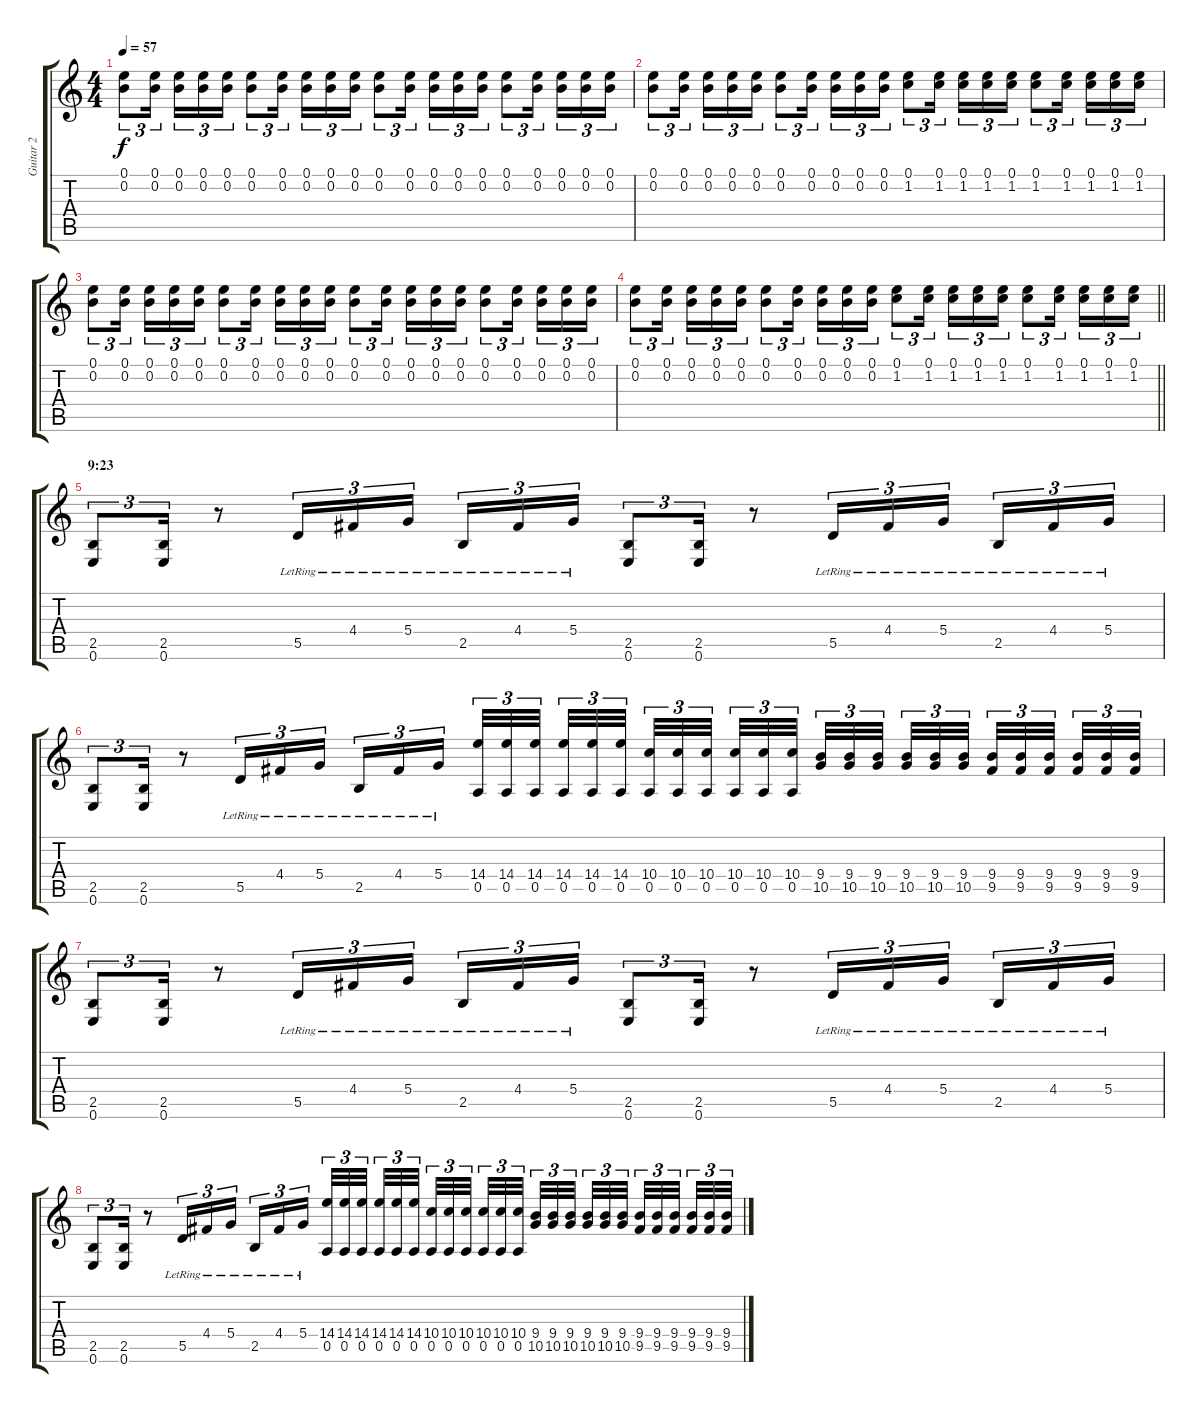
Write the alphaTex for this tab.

\track ("Guitar 2" "Guitar 2") {instrument acousticguitarsteel}
\staff {score tabs}
\tuning (E4 B3 G3 D3 A2 E2) {hide}
\ts (4 4)
\tempo 57
\clef g2
\ks c
(0.1 0.2).8{tu (3 2) dy f} (0.1 0.2).16{tu (3 2) beam splitsecondary} (0.1 0.2).16{tu (3 2)} (0.1 0.2).16{tu (3 2)} (0.1 0.2).16{tu (3 2)} (0.1 0.2).8{tu (3 2)} (0.1 0.2).16{tu (3 2) beam splitsecondary} (0.1 0.2).16{tu (3 2)} (0.1 0.2).16{tu (3 2)} (0.1 0.2).16{tu (3 2)} (0.1 0.2).8{tu (3 2)} (0.1 0.2).16{tu (3 2) beam splitsecondary} (0.1 0.2).16{tu (3 2)} (0.1 0.2).16{tu (3 2)} (0.1 0.2).16{tu (3 2)} (0.1 0.2).8{tu (3 2)} (0.1 0.2).16{tu (3 2) beam splitsecondary} (0.1 0.2).16{tu (3 2)} (0.1 0.2).16{tu (3 2)} (0.1 0.2).16{tu (3 2)} |
(0.1 0.2).8{tu (3 2)} (0.1 0.2).16{tu (3 2) beam splitsecondary} (0.1 0.2).16{tu (3 2)} (0.1 0.2).16{tu (3 2)} (0.1 0.2).16{tu (3 2)} (0.1 0.2).8{tu (3 2)} (0.1 0.2).16{tu (3 2) beam splitsecondary} (0.1 0.2).16{tu (3 2)} (0.1 0.2).16{tu (3 2)} (0.1 0.2).16{tu (3 2)} (0.1 1.2).8{tu (3 2)} (0.1 1.2).16{tu (3 2) beam splitsecondary} (0.1 1.2).16{tu (3 2)} (0.1 1.2).16{tu (3 2)} (0.1 1.2).16{tu (3 2)} (0.1 1.2).8{tu (3 2)} (0.1 1.2).16{tu (3 2) beam splitsecondary} (0.1 1.2).16{tu (3 2)} (0.1 1.2).16{tu (3 2)} (0.1 1.2).16{tu (3 2)} |
(0.1 0.2).8{tu (3 2)} (0.1 0.2).16{tu (3 2) beam splitsecondary} (0.1 0.2).16{tu (3 2)} (0.1 0.2).16{tu (3 2)} (0.1 0.2).16{tu (3 2)} (0.1 0.2).8{tu (3 2)} (0.1 0.2).16{tu (3 2) beam splitsecondary} (0.1 0.2).16{tu (3 2)} (0.1 0.2).16{tu (3 2)} (0.1 0.2).16{tu (3 2)} (0.1 0.2).8{tu (3 2)} (0.1 0.2).16{tu (3 2) beam splitsecondary} (0.1 0.2).16{tu (3 2)} (0.1 0.2).16{tu (3 2)} (0.1 0.2).16{tu (3 2)} (0.1 0.2).8{tu (3 2)} (0.1 0.2).16{tu (3 2) beam splitsecondary} (0.1 0.2).16{tu (3 2)} (0.1 0.2).16{tu (3 2)} (0.1 0.2).16{tu (3 2)} |
\barLineRight lightlight
(0.1 0.2).8{tu (3 2)} (0.1 0.2).16{tu (3 2) beam splitsecondary} (0.1 0.2).16{tu (3 2)} (0.1 0.2).16{tu (3 2)} (0.1 0.2).16{tu (3 2)} (0.1 0.2).8{tu (3 2)} (0.1 0.2).16{tu (3 2) beam splitsecondary} (0.1 0.2).16{tu (3 2)} (0.1 0.2).16{tu (3 2)} (0.1 0.2).16{tu (3 2)} (0.1 1.2).8{tu (3 2)} (0.1 1.2).16{tu (3 2) beam splitsecondary} (0.1 1.2).16{tu (3 2)} (0.1 1.2).16{tu (3 2)} (0.1 1.2).16{tu (3 2)} (0.1 1.2).8{tu (3 2)} (0.1 1.2).16{tu (3 2) beam splitsecondary} (0.1 1.2).16{tu (3 2)} (0.1 1.2).16{tu (3 2)} (0.1 1.2).16{tu (3 2)} |
\section ("" "9:23")
(2.5 0.6).8{tu (3 2)} (2.5 0.6).16{tu (3 2)} r.8 5.5{lr}.16{tu (3 2)} 4.4{lr}.16{tu (3 2)} 5.4{lr}.16{tu (3 2) beam splitsecondary} 2.5{lr}.16{tu (3 2)} 4.4{lr}.16{tu (3 2)} 5.4{lr}.16{tu (3 2)} (2.5 0.6).8{tu (3 2)} (2.5 0.6).16{tu (3 2)} r.8 5.5{lr}.16{tu (3 2)} 4.4{lr}.16{tu (3 2)} 5.4{lr}.16{tu (3 2) beam splitsecondary} 2.5{lr}.16{tu (3 2)} 4.4{lr}.16{tu (3 2)} 5.4{lr}.16{tu (3 2)} |
(2.5 0.6).8{tu (3 2)} (2.5 0.6).16{tu (3 2)} r.8 5.5{lr}.16{tu (3 2)} 4.4{lr}.16{tu (3 2)} 5.4{lr}.16{tu (3 2) beam splitsecondary} 2.5{lr}.16{tu (3 2)} 4.4{lr}.16{tu (3 2)} 5.4{lr}.16{tu (3 2)} (14.4 0.5).32{tu (3 2)} (14.4 0.5).32{tu (3 2)} (14.4 0.5).32{tu (3 2) beam splitsecondary} (14.4 0.5).32{tu (3 2)} (14.4 0.5).32{tu (3 2)} (14.4 0.5).32{tu (3 2) beam splitsecondary} (10.4 0.5).32{tu (3 2)} (10.4 0.5).32{tu (3 2)} (10.4 0.5).32{tu (3 2) beam splitsecondary} (10.4 0.5).32{tu (3 2)} (10.4 0.5).32{tu (3 2)} (10.4 0.5).32{tu (3 2)} (9.4 10.5).32{tu (3 2)} (9.4 10.5).32{tu (3 2)} (9.4 10.5).32{tu (3 2) beam splitsecondary} (9.4 10.5).32{tu (3 2)} (9.4 10.5).32{tu (3 2)} (9.4 10.5).32{tu (3 2) beam splitsecondary} (9.4 9.5).32{tu (3 2)} (9.4 9.5).32{tu (3 2)} (9.4 9.5).32{tu (3 2) beam splitsecondary} (9.4 9.5).32{tu (3 2)} (9.4 9.5).32{tu (3 2)} (9.4 9.5).32{tu (3 2)} |
(2.5 0.6).8{tu (3 2)} (2.5 0.6).16{tu (3 2)} r.8 5.5{lr}.16{tu (3 2)} 4.4{lr}.16{tu (3 2)} 5.4{lr}.16{tu (3 2) beam splitsecondary} 2.5{lr}.16{tu (3 2)} 4.4{lr}.16{tu (3 2)} 5.4{lr}.16{tu (3 2)} (2.5 0.6).8{tu (3 2)} (2.5 0.6).16{tu (3 2)} r.8 5.5{lr}.16{tu (3 2)} 4.4{lr}.16{tu (3 2)} 5.4{lr}.16{tu (3 2) beam splitsecondary} 2.5{lr}.16{tu (3 2)} 4.4{lr}.16{tu (3 2)} 5.4{lr}.16{tu (3 2)} |
(2.5 0.6).8{tu (3 2)} (2.5 0.6).16{tu (3 2)} r.8 5.5{lr}.16{tu (3 2)} 4.4{lr}.16{tu (3 2)} 5.4{lr}.16{tu (3 2) beam splitsecondary} 2.5{lr}.16{tu (3 2)} 4.4{lr}.16{tu (3 2)} 5.4{lr}.16{tu (3 2)} (14.4 0.5).32{tu (3 2)} (14.4 0.5).32{tu (3 2)} (14.4 0.5).32{tu (3 2) beam splitsecondary} (14.4 0.5).32{tu (3 2)} (14.4 0.5).32{tu (3 2)} (14.4 0.5).32{tu (3 2) beam splitsecondary} (10.4 0.5).32{tu (3 2)} (10.4 0.5).32{tu (3 2)} (10.4 0.5).32{tu (3 2) beam splitsecondary} (10.4 0.5).32{tu (3 2)} (10.4 0.5).32{tu (3 2)} (10.4 0.5).32{tu (3 2)} (9.4 10.5).32{tu (3 2)} (9.4 10.5).32{tu (3 2)} (9.4 10.5).32{tu (3 2) beam splitsecondary} (9.4 10.5).32{tu (3 2)} (9.4 10.5).32{tu (3 2)} (9.4 10.5).32{tu (3 2) beam splitsecondary} (9.4 9.5).32{tu (3 2)} (9.4 9.5).32{tu (3 2)} (9.4 9.5).32{tu (3 2) beam splitsecondary} (9.4 9.5).32{tu (3 2)} (9.4 9.5).32{tu (3 2)} (9.4 9.5).32{tu (3 2)}
